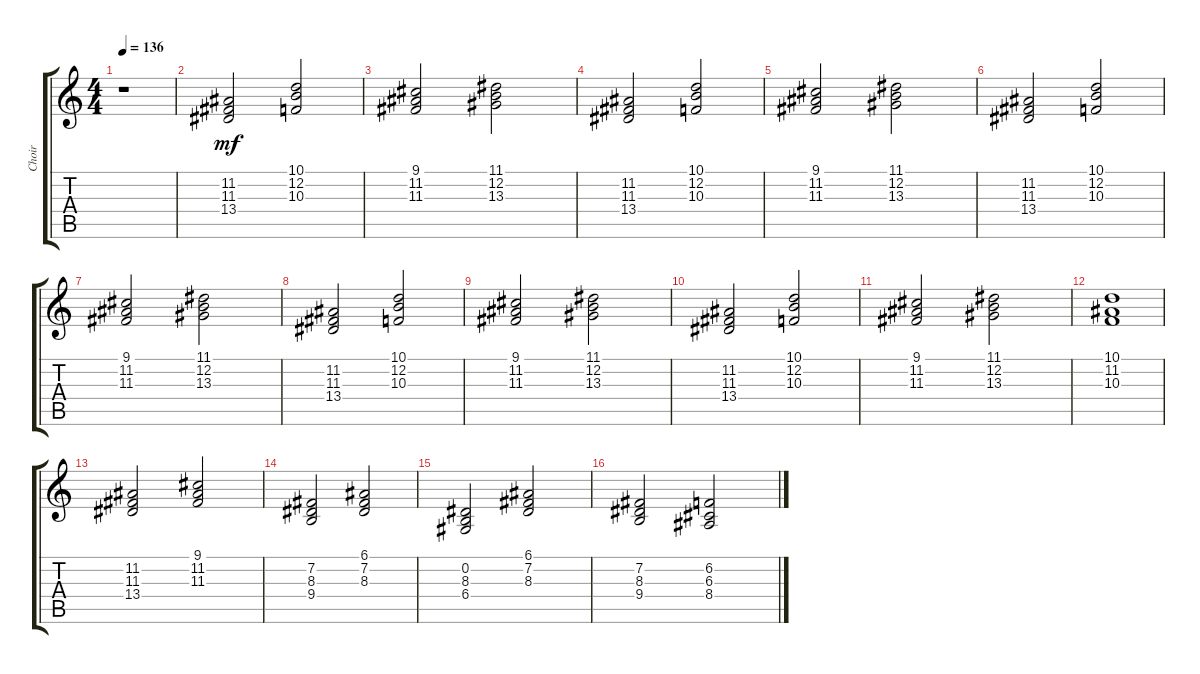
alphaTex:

\track ("Choir" "Choir") {instrument choiraahs}
\staff {score tabs}
\tuning (E4 B3 G3 D3 A2 E2) {hide}
\ts (4 4)
\tempo 136
\clef g2
\ks c
r.1{dy mf} |
(11.2 11.3 13.4).2 (10.1 12.2 10.3).2 |
(9.1 11.2 11.3).2 (11.1 12.2 13.3).2 |
(11.2 11.3 13.4).2 (10.1 12.2 10.3).2 |
(9.1 11.2 11.3).2 (11.1 12.2 13.3).2 |
(11.2 11.3 13.4).2 (10.1 12.2 10.3).2 |
(9.1 11.2 11.3).2 (11.1 12.2 13.3).2 |
(11.2 11.3 13.4).2 (10.1 12.2 10.3).2 |
(9.1 11.2 11.3).2 (11.1 12.2 13.3).2 |
(11.2 11.3 13.4).2 (10.1 12.2 10.3).2 |
(9.1 11.2 11.3).2 (11.1 12.2 13.3).2 |
(10.1 11.2 10.3).1 |
(11.2 11.3 13.4).2 (9.1 11.2 11.3).2 |
(7.2 8.3 9.4).2 (6.1 7.2 8.3).2 |
(0.2 8.3 6.4).2 (6.1 7.2 8.3).2 |
(7.2 8.3 9.4).2 (6.2 6.3 8.4).2
